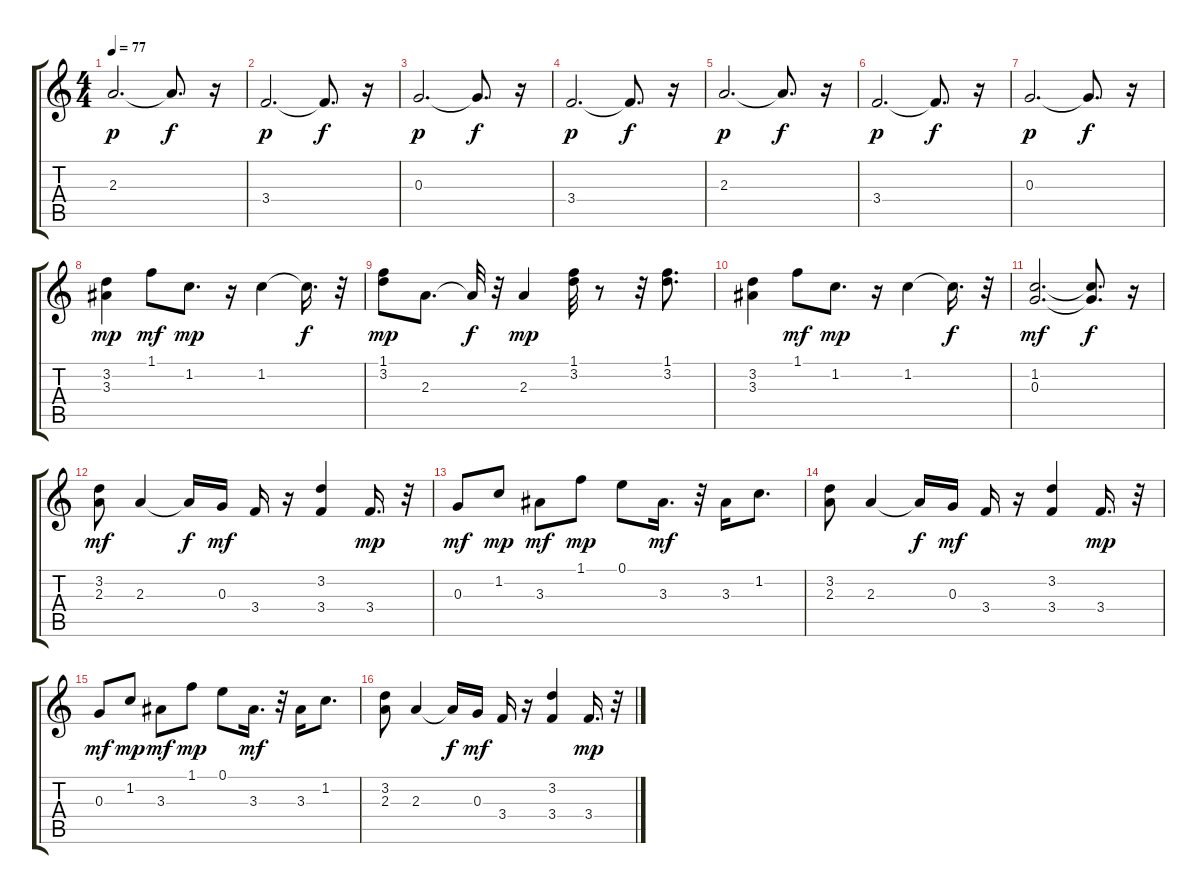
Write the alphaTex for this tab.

\track "" {instrument electricguitarjazz}
\staff {score tabs}
\tuning (E4 B3 G3 D3 A2 E2) {hide}
\ts (4 4)
\tempo 77
\clef g2
\ks c
2.3.2{d dy p} 2.3{t}.8{d dy f} r.16 |
3.4.2{d dy p} 3.4{t}.8{d dy f} r.16 |
0.3.2{d dy p} 0.3{t}.8{d dy f} r.16 |
3.4.2{d dy p} 3.4{t}.8{d dy f} r.16 |
2.3.2{d dy p} 2.3{t}.8{d dy f} r.16 |
3.4.2{d dy p} 3.4{t}.8{d dy f} r.16 |
0.3.2{d dy p} 0.3{t}.8{d dy f} r.16 |
(3.2 3.3).4{dy mp} 1.1.8{dy mf} 1.2.8{d dy mp} r.16 1.2.4 1.2{t}.16{d dy f} r.32 |
(1.1 3.2).8{dy mp} 2.3.8{d} 2.3{t}.32{dy f} r.32 2.3.4{dy mp} (1.1 3.2).32 r.8 r.32 (1.1 3.2).8{d} |
(3.2 3.3).4 1.1.8{dy mf} 1.2.8{d dy mp} r.16 1.2.4 1.2{t}.16{d dy f} r.32 |
(1.2 0.3).2{d dy mf} (1.2{t} 0.3{t}).8{d dy f} r.16 |
(3.2 2.3).8{dy mf} 2.3.4 2.3{t}.16{dy f} 0.3.16{dy mf} 3.4.16 r.16 (3.2 3.4).4 3.4.16{d dy mp} r.32 |
0.3.8{dy mf} 1.2.8{dy mp} 3.3.8{dy mf} 1.1.8{dy mp} 0.1.8 3.3.16{d dy mf} r.32 3.3.16 1.2.8{d} |
(3.2 2.3).8 2.3.4 2.3{t}.16{dy f} 0.3.16{dy mf} 3.4.16 r.16 (3.2 3.4).4 3.4.16{d dy mp} r.32 |
0.3.8{dy mf} 1.2.8{dy mp} 3.3.8{dy mf} 1.1.8{dy mp} 0.1.8 3.3.16{d dy mf} r.32 3.3.16 1.2.8{d} |
(3.2 2.3).8 2.3.4 2.3{t}.16{dy f} 0.3.16{dy mf} 3.4.16 r.16 (3.2 3.4).4 3.4.16{d dy mp} r.32
